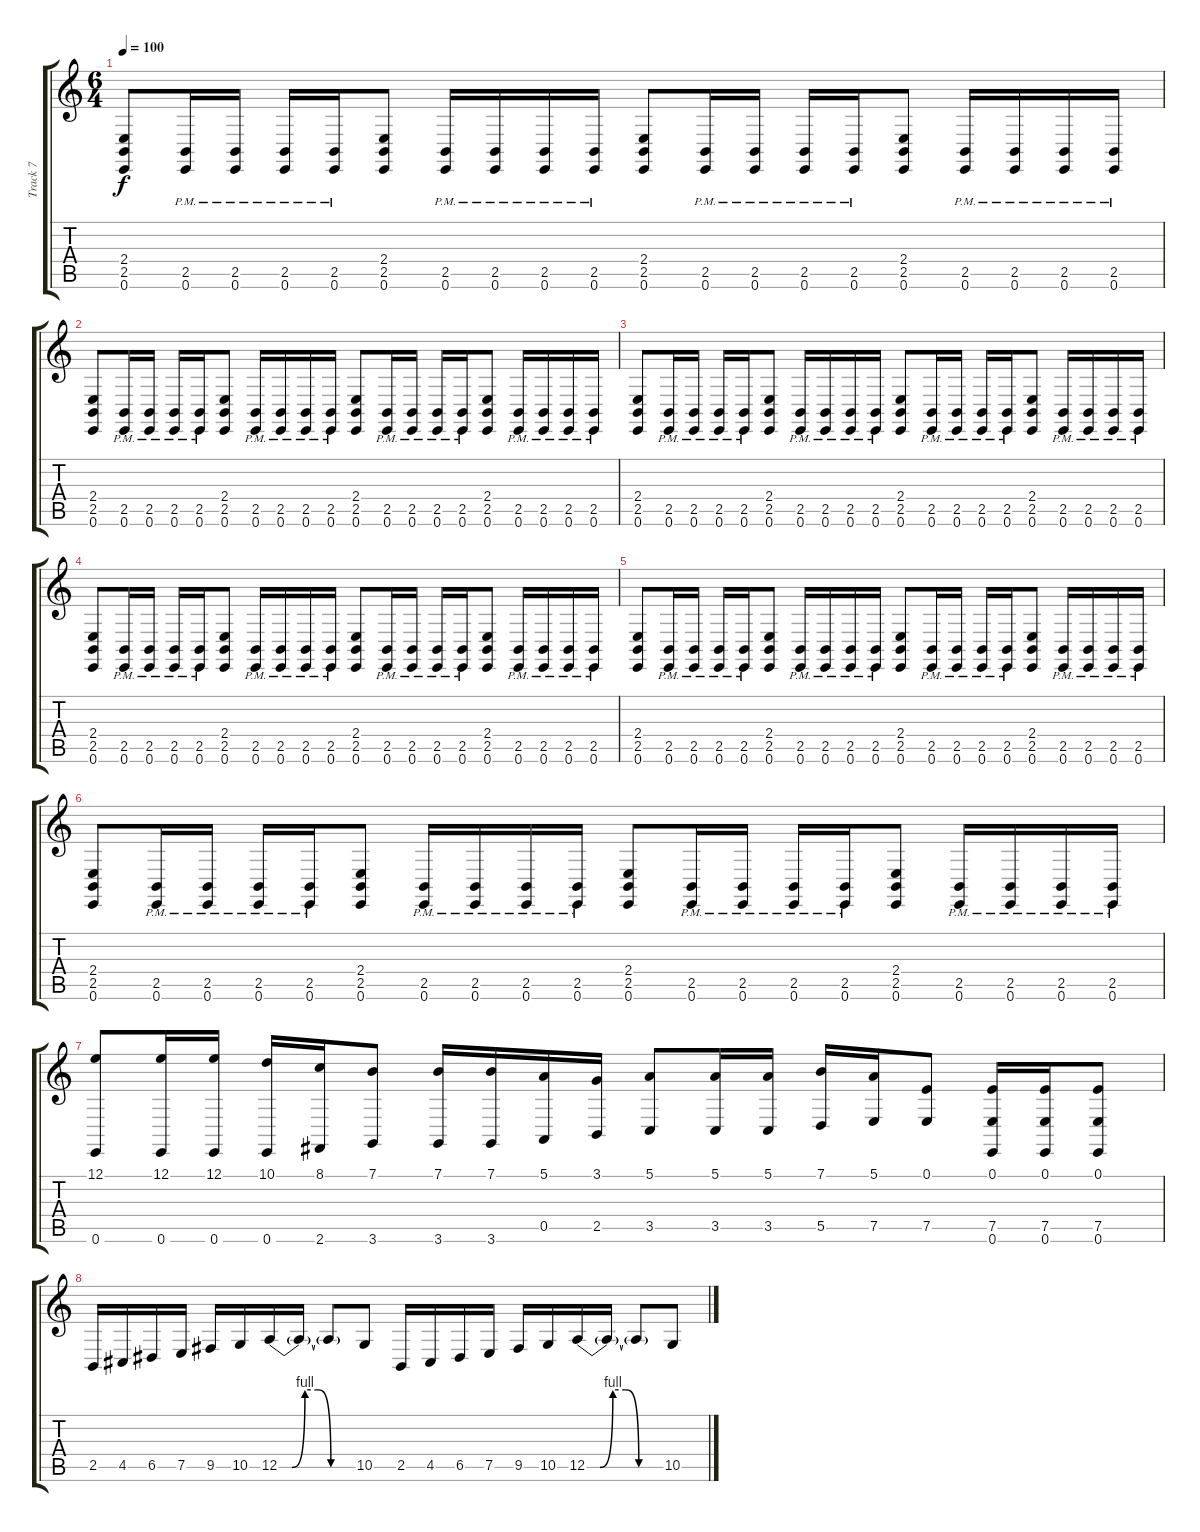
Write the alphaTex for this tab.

\track ("Track 7" "Track 7") {instrument stringensemble1}
\staff {score tabs}
\tuning (E4 B3 G3 D3 A2 E2) {hide}
\ts (6 4)
\tempo 100
\clef g2
\ks c
(2.4 2.5 0.6).8{dy f} (2.5{pm} 0.6{pm}).16 (2.5{pm} 0.6{pm}).16 (2.5{pm} 0.6{pm}).16 (2.5{pm} 0.6{pm}).16 (2.4 2.5 0.6).8 (2.5{pm} 0.6{pm}).16 (2.5{pm} 0.6{pm}).16 (2.5{pm} 0.6{pm}).16 (2.5{pm} 0.6{pm}).16 (2.4 2.5 0.6).8 (2.5{pm} 0.6{pm}).16 (2.5{pm} 0.6{pm}).16 (2.5{pm} 0.6{pm}).16 (2.5{pm} 0.6{pm}).16 (2.4 2.5 0.6).8 (2.5{pm} 0.6{pm}).16 (2.5{pm} 0.6{pm}).16 (2.5{pm} 0.6{pm}).16 (2.5{pm} 0.6{pm}).16 |
(2.4 2.5 0.6).8 (2.5{pm} 0.6{pm}).16 (2.5{pm} 0.6{pm}).16 (2.5{pm} 0.6{pm}).16 (2.5{pm} 0.6{pm}).16 (2.4 2.5 0.6).8 (2.5{pm} 0.6{pm}).16 (2.5{pm} 0.6{pm}).16 (2.5{pm} 0.6{pm}).16 (2.5{pm} 0.6{pm}).16 (2.4 2.5 0.6).8 (2.5{pm} 0.6{pm}).16 (2.5{pm} 0.6{pm}).16 (2.5{pm} 0.6{pm}).16 (2.5{pm} 0.6{pm}).16 (2.4 2.5 0.6).8 (2.5{pm} 0.6{pm}).16 (2.5{pm} 0.6{pm}).16 (2.5{pm} 0.6{pm}).16 (2.5{pm} 0.6{pm}).16 |
(2.4 2.5 0.6).8 (2.5{pm} 0.6{pm}).16 (2.5{pm} 0.6{pm}).16 (2.5{pm} 0.6{pm}).16 (2.5{pm} 0.6{pm}).16 (2.4 2.5 0.6).8 (2.5{pm} 0.6{pm}).16 (2.5{pm} 0.6{pm}).16 (2.5{pm} 0.6{pm}).16 (2.5{pm} 0.6{pm}).16 (2.4 2.5 0.6).8 (2.5{pm} 0.6{pm}).16 (2.5{pm} 0.6{pm}).16 (2.5{pm} 0.6{pm}).16 (2.5{pm} 0.6{pm}).16 (2.4 2.5 0.6).8 (2.5{pm} 0.6{pm}).16 (2.5{pm} 0.6{pm}).16 (2.5{pm} 0.6{pm}).16 (2.5{pm} 0.6{pm}).16 |
(2.4 2.5 0.6).8 (2.5{pm} 0.6{pm}).16 (2.5{pm} 0.6{pm}).16 (2.5{pm} 0.6{pm}).16 (2.5{pm} 0.6{pm}).16 (2.4 2.5 0.6).8 (2.5{pm} 0.6{pm}).16 (2.5{pm} 0.6{pm}).16 (2.5{pm} 0.6{pm}).16 (2.5{pm} 0.6{pm}).16 (2.4 2.5 0.6).8 (2.5{pm} 0.6{pm}).16 (2.5{pm} 0.6{pm}).16 (2.5{pm} 0.6{pm}).16 (2.5{pm} 0.6{pm}).16 (2.4 2.5 0.6).8 (2.5{pm} 0.6{pm}).16 (2.5{pm} 0.6{pm}).16 (2.5{pm} 0.6{pm}).16 (2.5{pm} 0.6{pm}).16 |
(2.4 2.5 0.6).8 (2.5{pm} 0.6{pm}).16 (2.5{pm} 0.6{pm}).16 (2.5{pm} 0.6{pm}).16 (2.5{pm} 0.6{pm}).16 (2.4 2.5 0.6).8 (2.5{pm} 0.6{pm}).16 (2.5{pm} 0.6{pm}).16 (2.5{pm} 0.6{pm}).16 (2.5{pm} 0.6{pm}).16 (2.4 2.5 0.6).8 (2.5{pm} 0.6{pm}).16 (2.5{pm} 0.6{pm}).16 (2.5{pm} 0.6{pm}).16 (2.5{pm} 0.6{pm}).16 (2.4 2.5 0.6).8 (2.5{pm} 0.6{pm}).16 (2.5{pm} 0.6{pm}).16 (2.5{pm} 0.6{pm}).16 (2.5{pm} 0.6{pm}).16 |
(2.4 2.5 0.6).8 (2.5{pm} 0.6{pm}).16 (2.5{pm} 0.6{pm}).16 (2.5{pm} 0.6{pm}).16 (2.5{pm} 0.6{pm}).16 (2.4 2.5 0.6).8 (2.5{pm} 0.6{pm}).16 (2.5{pm} 0.6{pm}).16 (2.5{pm} 0.6{pm}).16 (2.5{pm} 0.6{pm}).16 (2.4 2.5 0.6).8 (2.5{pm} 0.6{pm}).16 (2.5{pm} 0.6{pm}).16 (2.5{pm} 0.6{pm}).16 (2.5{pm} 0.6{pm}).16 (2.4 2.5 0.6).8 (2.5{pm} 0.6{pm}).16 (2.5{pm} 0.6{pm}).16 (2.5{pm} 0.6{pm}).16 (2.5{pm} 0.6{pm}).16 |
(12.1 0.6).8{volume 14} (12.1 0.6).16 (12.1 0.6).16 (10.1 0.6).16 (8.1 2.6).16 (7.1 3.6).8 (7.1 3.6).16 (7.1 3.6).16 (5.1 0.5).16 (3.1 2.5).16 (5.1 3.5).8 (5.1 3.5).16 (5.1 3.5).16 (7.1 5.5).16 (5.1 7.5).16 (0.1 7.5).8 (0.1 7.5 0.6).16 (0.1 7.5 0.6).16 (0.1 7.5 0.6).8 |
2.5.16 4.5.16 6.5.16 7.5.16 9.5.16 10.5.16 12.5{be (custom 0 0 10 0 20 4 30 4 40 0 60 0)}.16 12.5{t}.16 12.5{t}.8 10.5.8 2.5.16 4.5.16 6.5.16 7.5.16 9.5.16 10.5.16 12.5{be (custom 0 0 10 0 20 4 30 4 40 0 60 0)}.16 12.5{t}.16 12.5{t}.8 10.5.8
